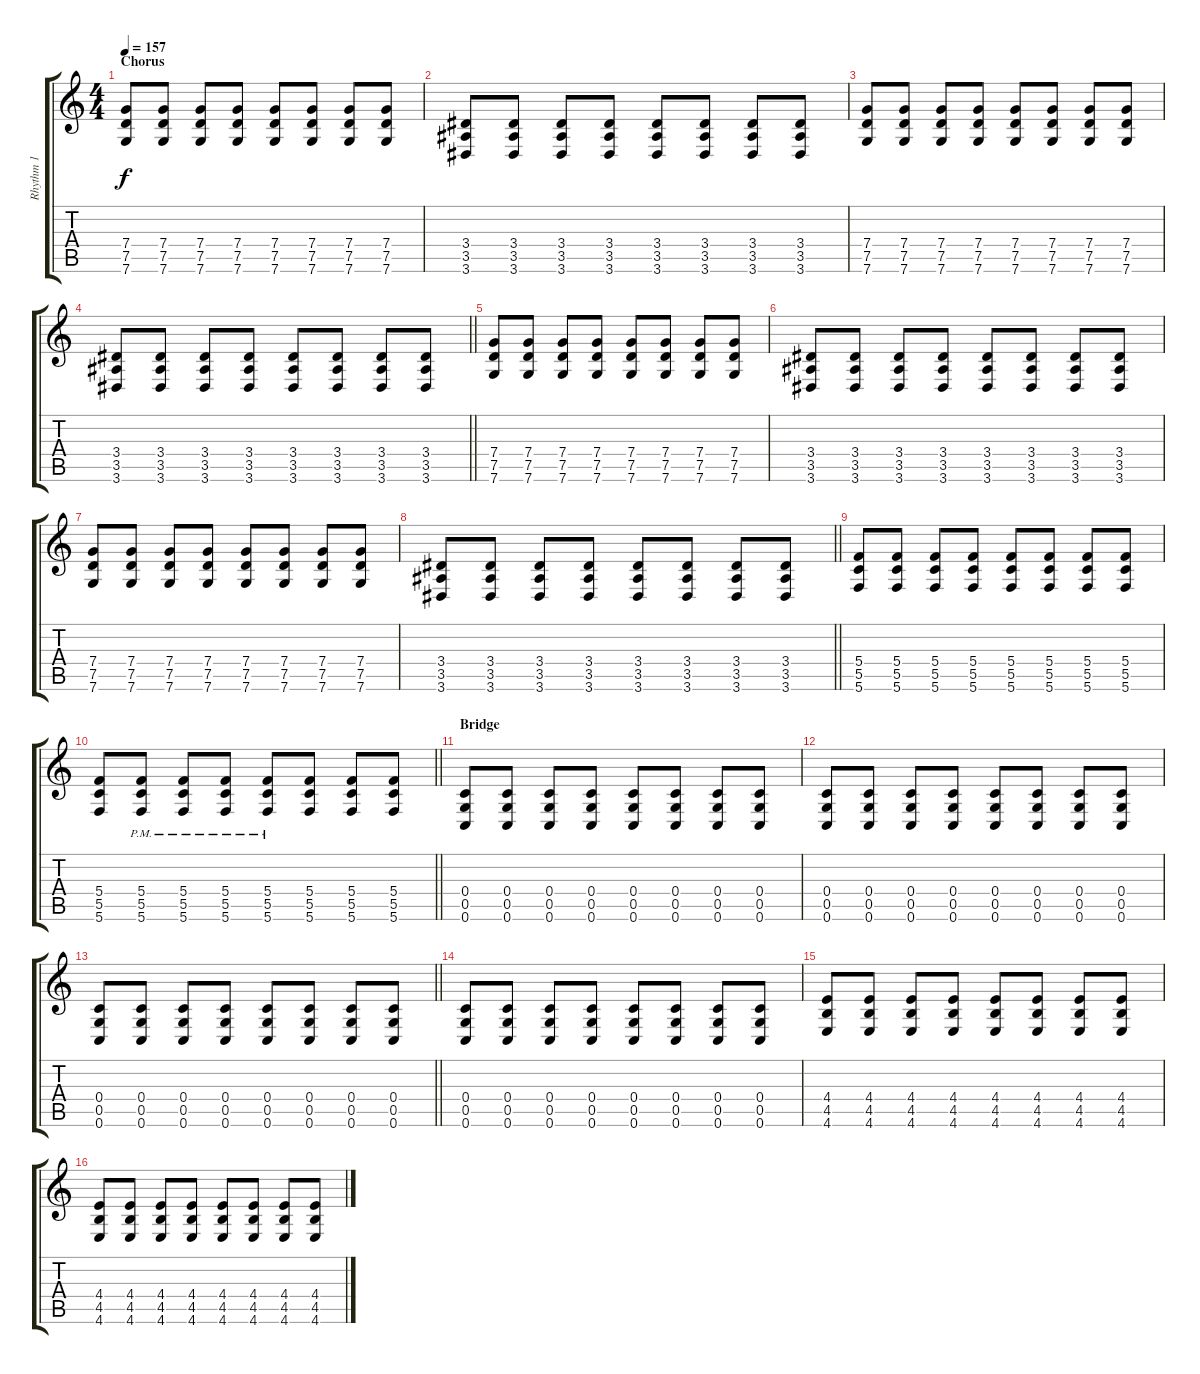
\track ("Rhythm 1" "Rhythm 1") {instrument distortionguitar}
\staff {score tabs}
\tuning (E4 C4 G3 C3 G2 C2) {hide}
\ts (4 4)
\section ("" "Chorus")
\tempo 157
\clef g2
\ks c
(7.4 7.5 7.6).8{dy f} (7.4 7.5 7.6).8 (7.4 7.5 7.6).8 (7.4 7.5 7.6).8 (7.4 7.5 7.6).8 (7.4 7.5 7.6).8 (7.4 7.5 7.6).8 (7.4 7.5 7.6).8 |
(3.4 3.5 3.6).8 (3.4 3.5 3.6).8 (3.4 3.5 3.6).8 (3.4 3.5 3.6).8 (3.4 3.5 3.6).8 (3.4 3.5 3.6).8 (3.4 3.5 3.6).8 (3.4 3.5 3.6).8 |
(7.4 7.5 7.6).8 (7.4 7.5 7.6).8 (7.4 7.5 7.6).8 (7.4 7.5 7.6).8 (7.4 7.5 7.6).8 (7.4 7.5 7.6).8 (7.4 7.5 7.6).8 (7.4 7.5 7.6).8 |
\barLineRight lightlight
(3.4 3.5 3.6).8 (3.4 3.5 3.6).8 (3.4 3.5 3.6).8 (3.4 3.5 3.6).8 (3.4 3.5 3.6).8 (3.4 3.5 3.6).8 (3.4 3.5 3.6).8 (3.4 3.5 3.6).8 |
(7.4 7.5 7.6).8 (7.4 7.5 7.6).8 (7.4 7.5 7.6).8 (7.4 7.5 7.6).8 (7.4 7.5 7.6).8 (7.4 7.5 7.6).8 (7.4 7.5 7.6).8 (7.4 7.5 7.6).8 |
(3.4 3.5 3.6).8 (3.4 3.5 3.6).8 (3.4 3.5 3.6).8 (3.4 3.5 3.6).8 (3.4 3.5 3.6).8 (3.4 3.5 3.6).8 (3.4 3.5 3.6).8 (3.4 3.5 3.6).8 |
(7.4 7.5 7.6).8 (7.4 7.5 7.6).8 (7.4 7.5 7.6).8 (7.4 7.5 7.6).8 (7.4 7.5 7.6).8 (7.4 7.5 7.6).8 (7.4 7.5 7.6).8 (7.4 7.5 7.6).8 |
\barLineRight lightlight
(3.4 3.5 3.6).8 (3.4 3.5 3.6).8 (3.4 3.5 3.6).8 (3.4 3.5 3.6).8 (3.4 3.5 3.6).8 (3.4 3.5 3.6).8 (3.4 3.5 3.6).8 (3.4 3.5 3.6).8 |
(5.4 5.5 5.6).8 (5.4 5.5 5.6).8 (5.4 5.5 5.6).8 (5.4 5.5 5.6).8 (5.4 5.5 5.6).8 (5.4 5.5 5.6).8 (5.4 5.5 5.6).8 (5.4 5.5 5.6).8 |
\barLineRight lightlight
(5.4 5.5 5.6).8 (5.4{pm} 5.5{pm} 5.6{pm}).8 (5.4{pm} 5.5{pm} 5.6{pm}).8 (5.4{pm} 5.5{pm} 5.6{pm}).8 (5.4{pm} 5.5{pm} 5.6{pm}).8 (5.4 5.5 5.6).8 (5.4 5.5 5.6).8 (5.4 5.5 5.6).8 |
\section ("" "Bridge")
(0.4 0.5 0.6).8 (0.4 0.5 0.6).8 (0.4 0.5 0.6).8 (0.4 0.5 0.6).8 (0.4 0.5 0.6).8 (0.4 0.5 0.6).8 (0.4 0.5 0.6).8 (0.4 0.5 0.6).8 |
(0.4 0.5 0.6).8 (0.4 0.5 0.6).8 (0.4 0.5 0.6).8 (0.4 0.5 0.6).8 (0.4 0.5 0.6).8 (0.4 0.5 0.6).8 (0.4 0.5 0.6).8 (0.4 0.5 0.6).8 |
\barLineRight lightlight
(0.4 0.5 0.6).8 (0.4 0.5 0.6).8 (0.4 0.5 0.6).8 (0.4 0.5 0.6).8 (0.4 0.5 0.6).8 (0.4 0.5 0.6).8 (0.4 0.5 0.6).8 (0.4 0.5 0.6).8 |
(0.4 0.5 0.6).8 (0.4 0.5 0.6).8 (0.4 0.5 0.6).8 (0.4 0.5 0.6).8 (0.4 0.5 0.6).8 (0.4 0.5 0.6).8 (0.4 0.5 0.6).8 (0.4 0.5 0.6).8 |
(4.4 4.5 4.6).8 (4.4 4.5 4.6).8 (4.4 4.5 4.6).8 (4.4 4.5 4.6).8 (4.4 4.5 4.6).8 (4.4 4.5 4.6).8 (4.4 4.5 4.6).8 (4.4 4.5 4.6).8 |
(4.4 4.5 4.6).8 (4.4 4.5 4.6).8 (4.4 4.5 4.6).8 (4.4 4.5 4.6).8 (4.4 4.5 4.6).8 (4.4 4.5 4.6).8 (4.4 4.5 4.6).8 (4.4 4.5 4.6).8
